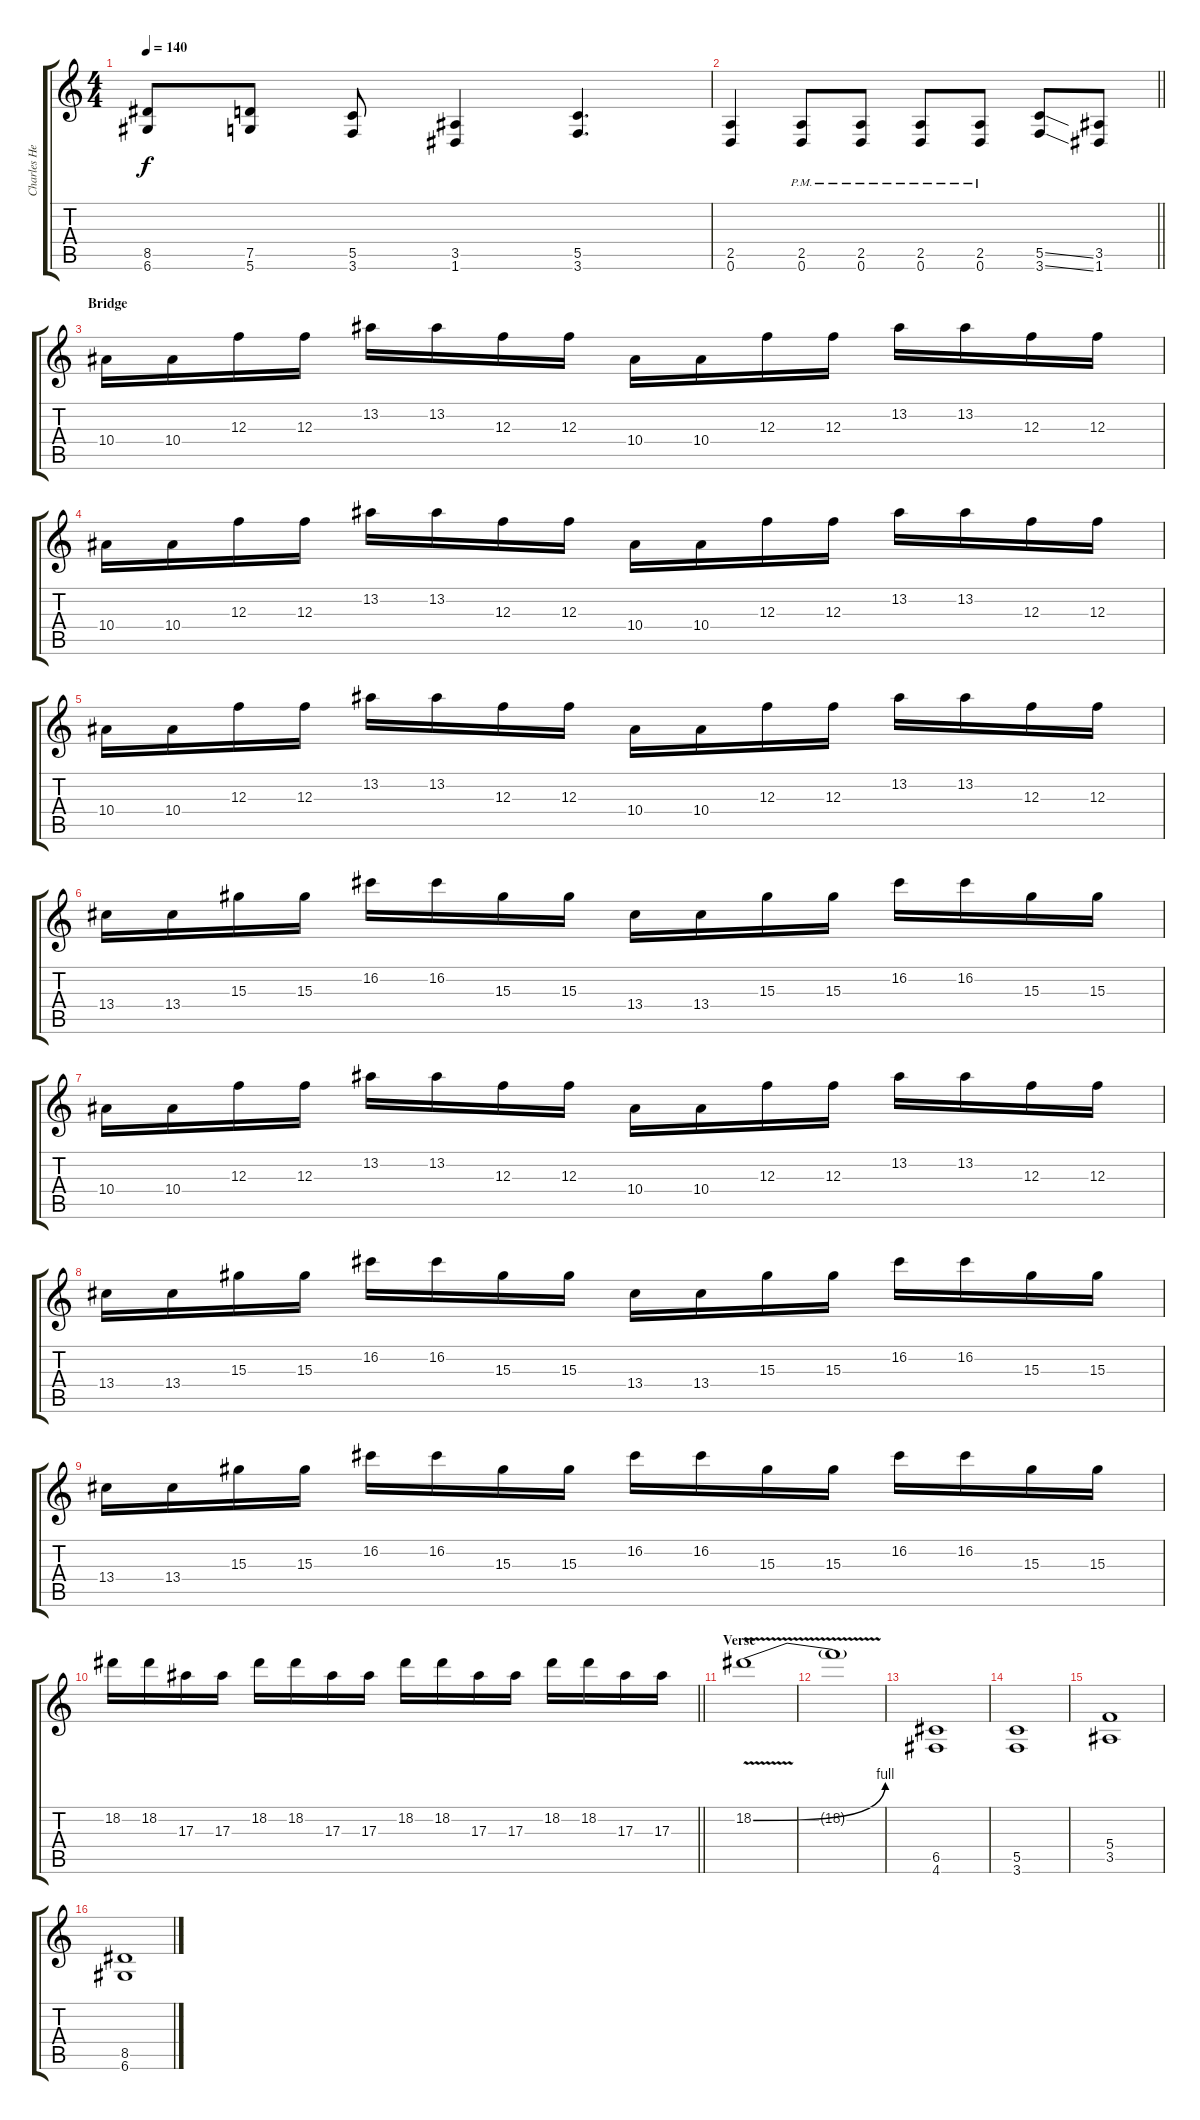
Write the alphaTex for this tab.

\track ("Charles Hedger" "Charles He") {instrument distortionguitar}
\staff {score tabs}
\tuning (D4 A3 F3 C3 G2 D2) {hide}
\ts (4 4)
\tempo 140
\clef g2
\ks c
(8.5 6.6).8{dy f} (7.5 5.6).8 (5.5 3.6).8 (3.5 1.6).4 (5.5 3.6).4{d} |
\barLineRight lightlight
(2.5 0.6).4 (2.5{pm} 0.6{pm}).8 (2.5{pm} 0.6{pm}).8 (2.5{pm} 0.6{pm}).8 (2.5{pm} 0.6{pm}).8 (5.5{ss} 3.6{ss}).8 (3.5 1.6).8 |
\section ("" "Bridge")
10.4.16 10.4.16 12.3.16 12.3.16 13.2.16 13.2.16 12.3.16 12.3.16 10.4.16 10.4.16 12.3.16 12.3.16 13.2.16 13.2.16 12.3.16 12.3.16 |
10.4.16 10.4.16 12.3.16 12.3.16 13.2.16 13.2.16 12.3.16 12.3.16 10.4.16 10.4.16 12.3.16 12.3.16 13.2.16 13.2.16 12.3.16 12.3.16 |
10.4.16 10.4.16 12.3.16 12.3.16 13.2.16 13.2.16 12.3.16 12.3.16 10.4.16 10.4.16 12.3.16 12.3.16 13.2.16 13.2.16 12.3.16 12.3.16 |
13.4.16 13.4.16 15.3.16 15.3.16 16.2.16 16.2.16 15.3.16 15.3.16 13.4.16 13.4.16 15.3.16 15.3.16 16.2.16 16.2.16 15.3.16 15.3.16 |
10.4.16 10.4.16 12.3.16 12.3.16 13.2.16 13.2.16 12.3.16 12.3.16 10.4.16 10.4.16 12.3.16 12.3.16 13.2.16 13.2.16 12.3.16 12.3.16 |
13.4.16 13.4.16 15.3.16 15.3.16 16.2.16 16.2.16 15.3.16 15.3.16 13.4.16 13.4.16 15.3.16 15.3.16 16.2.16 16.2.16 15.3.16 15.3.16 |
13.4.16 13.4.16 15.3.16 15.3.16 16.2.16 16.2.16 15.3.16 15.3.16 16.2.16 16.2.16 15.3.16 15.3.16 16.2.16 16.2.16 15.3.16 15.3.16 |
\barLineRight lightlight
18.2.16 18.2.16 17.3.16 17.3.16 18.2.16 18.2.16 17.3.16 17.3.16 18.2.16 18.2.16 17.3.16 17.3.16 18.2.16 18.2.16 17.3.16 17.3.16 |
\section ("" "Verse")
18.2{be (bend 0 0 60 4) v}.1 |
18.2{t}.1 |
(6.5 4.6).1 |
(5.5 3.6).1 |
(5.4 3.5).1 |
(8.5 6.6).1
